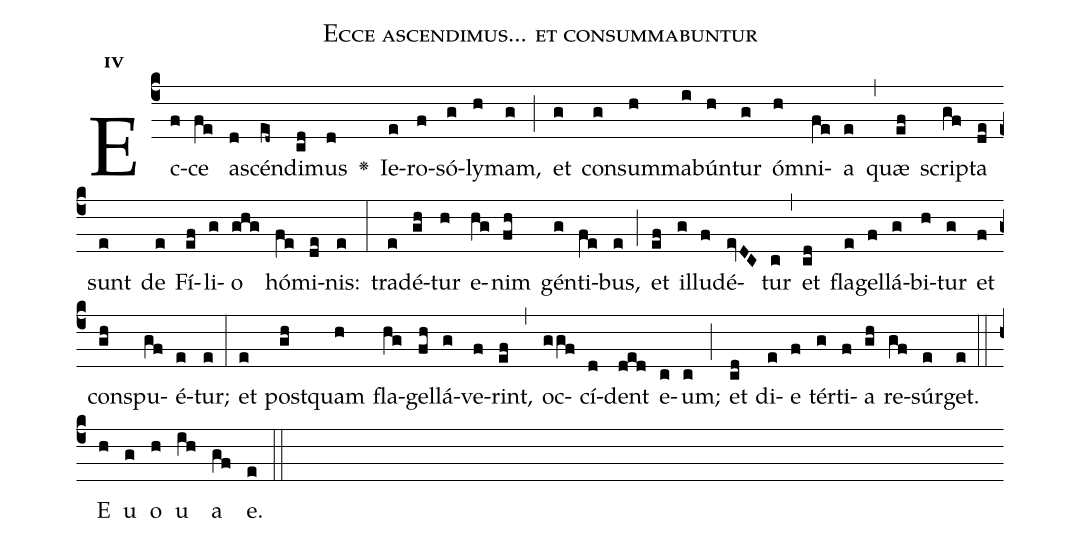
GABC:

name:Ecce ascendimus... et consummabuntur;
office-part:Antiphona;
mode:4;
%%
initial-style: 1;
name: Ecce ascendimus... et consummabuntur;
book: Antiphonae & Responsoria/Tomus IV, p. 75;
occasion: Dominica XII per Annum;
office-part: Laudes Ant Bc;
annotation: 4e;
centering-scheme: english;
font: OFLSortsMillGoudy;
height: 11;
width: 4.5;
%%
(c4)Ec(f)ce(fe) a(d)scén(ed~)di(cd)mus(d) <v>\greheightstar</v>() Ie(e)ro(f)só(g)ly(h)mam,(g) (;) et(g) con(g)sum(h)ma(i)bún(h)tur(g) óm(h)ni(fe)a(e) (,) quæ(ef) scrip(gf)ta(de) sunt(e) de(e) Fí(ef)li(g)o(ghg) hó(fe)mi(de)nis:(e) (:) tra(e)dé(gh)tur(h) e(hg)nim(fh) gén(g)ti(fe)bus,(e) (;) et(ef) il(g)lu(f)dé(evDC)tur(c) (,) et(cd) fla(e)gel(f)lá(g)bi(h)tur(g) et(f) con(gh)spu(gf)é(e)tur;(e) (:) et(e) post(gh)quam(h) fla(hg)gel(fh)lá(g)ve(f)rint,(ef) (,) oc(ggf)cí(d)dent(ded) e(c)um;(c) (;) et(cd) di(e)e(f) tér(g)ti(f)a(gh) re(gf)súr(e)get.(e) (::) E(h) u(g) o(h) u(ih) a(gf) e.(e) (::)
